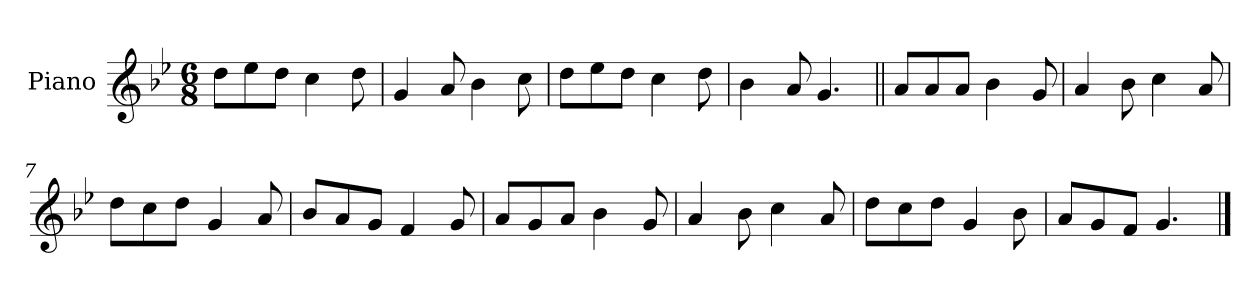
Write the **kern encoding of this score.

**kern
*part1
*staff1
*I"Piano
*I'Pno.
*clefG2
*k[b-e-]
*M6/8
=1
8dd\L
8ee-\
8dd\J
4cc\
8dd\
=2
4g/
8a/
4b-\
8cc\
=3
8dd\L
8ee-\
8dd\J
4cc\
8dd\
=4
4b-\
8a/
4.g/
=5||
8a/L
8a/
8a/J
4b-\
8g/
=6
4a/
8b-\
4cc\
8a/
=7
8dd\L
8cc\
8dd\J
4g/
8a/
!!LO:LB:g=z
=8
8b-/L
8a/
8g/J
4f/
8g/
=9
8a/L
8g/
8a/J
4b-\
8g/
=10
4a/
8b-\
4cc\
8a/
=11
8dd\L
8cc\
8dd\J
4g/
8b-\
=12
8a/L
8g/
8f/J
4.g/
==
*-
